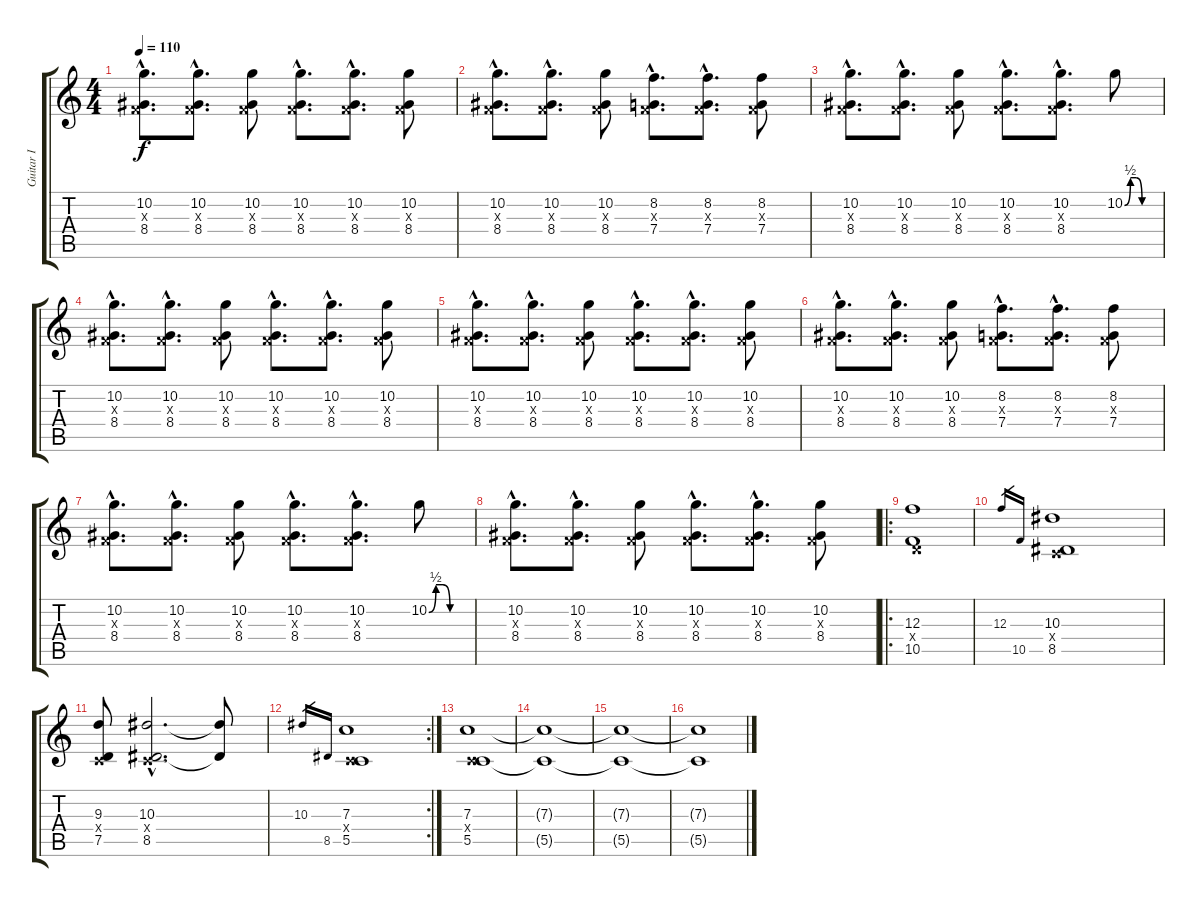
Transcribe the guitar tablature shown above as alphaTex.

\track ("Guitar I" "Guitar I") {instrument distortionguitar}
\staff {score tabs}
\tuning (D4 A3 F3 C3 G2 C2) {hide}
\ts (4 4)
\tempo 110
\clef g2
\ks c
(10.2{hac} 0.3{hac x} 8.4{hac}).8{d dy f} (10.2{hac} 0.3{hac x} 8.4{hac}).8{d} (10.2 0.3{x} 8.4).8 (10.2{hac} 0.3{hac x} 8.4{hac}).8{d} (10.2{hac} 0.3{hac x} 8.4{hac}).8{d} (10.2 0.3{x} 8.4).8 |
(10.2{hac} 0.3{hac x} 8.4{hac}).8{d} (10.2{hac} 0.3{hac x} 8.4{hac}).8{d} (10.2 0.3{x} 8.4).8 (8.2{hac} 0.3{hac x} 7.4{hac}).8{d} (8.2{hac} 0.3{hac x} 7.4{hac}).8{d} (8.2 0.3{x} 7.4).8 |
(10.2{hac} 0.3{hac x} 8.4{hac}).8{d} (10.2{hac} 0.3{hac x} 8.4{hac}).8{d} (10.2 0.3{x} 8.4).8 (10.2{hac} 0.3{hac x} 8.4{hac}).8{d} (10.2{hac} 0.3{hac x} 8.4{hac}).8{d} 10.2{be (custom 0 0 10 2 20 2 30 0 60 0)}.8 |
(10.2{hac} 0.3{hac x} 8.4{hac}).8{d} (10.2{hac} 0.3{hac x} 8.4{hac}).8{d} (10.2 0.3{x} 8.4).8 (10.2{hac} 0.3{hac x} 8.4{hac}).8{d} (10.2{hac} 0.3{hac x} 8.4{hac}).8{d} (10.2 0.3{x} 8.4).8 |
(10.2{hac} 0.3{hac x} 8.4{hac}).8{d} (10.2{hac} 0.3{hac x} 8.4{hac}).8{d} (10.2 0.3{x} 8.4).8 (10.2{hac} 0.3{hac x} 8.4{hac}).8{d} (10.2{hac} 0.3{hac x} 8.4{hac}).8{d} (10.2 0.3{x} 8.4).8 |
(10.2{hac} 0.3{hac x} 8.4{hac}).8{d} (10.2{hac} 0.3{hac x} 8.4{hac}).8{d} (10.2 0.3{x} 8.4).8 (8.2{hac} 0.3{hac x} 7.4{hac}).8{d} (8.2{hac} 0.3{hac x} 7.4{hac}).8{d} (8.2 0.3{x} 7.4).8 |
(10.2{hac} 0.3{hac x} 8.4{hac}).8{d} (10.2{hac} 0.3{hac x} 8.4{hac}).8{d} (10.2 0.3{x} 8.4).8 (10.2{hac} 0.3{hac x} 8.4{hac}).8{d} (10.2{hac} 0.3{hac x} 8.4{hac}).8{d} 10.2{be (custom 0 0 10 2 20 2 30 0 60 0)}.8 |
(10.2{hac} 0.3{hac x} 8.4{hac}).8{d} (10.2{hac} 0.3{hac x} 8.4{hac}).8{d} (10.2 0.3{x} 8.4).8 (10.2{hac} 0.3{hac x} 8.4{hac}).8{d} (10.2{hac} 0.3{hac x} 8.4{hac}).8{d} (10.2 0.3{x} 8.4).8 |
\ro
(12.3 2.4{x} 10.5).1 |
12.3.16{gr} 10.5.16{gr} (10.3 0.4{x} 8.5).1 |
(9.3 0.4{x} 7.5).8 (10.3{hac} 0.4{hac x} 8.5{hac}).2{d} (10.3{t} 8.5{t}).8 |
\rc 2
10.3.16{gr} 8.5.16{gr} (7.3 0.4{x} 5.5).1 |
(7.3 0.4{x} 5.5).1 |
(7.3{t} 5.5{t}).1 |
(7.3{t} 5.5{t}).1 |
(7.3{t} 5.5{t}).1
